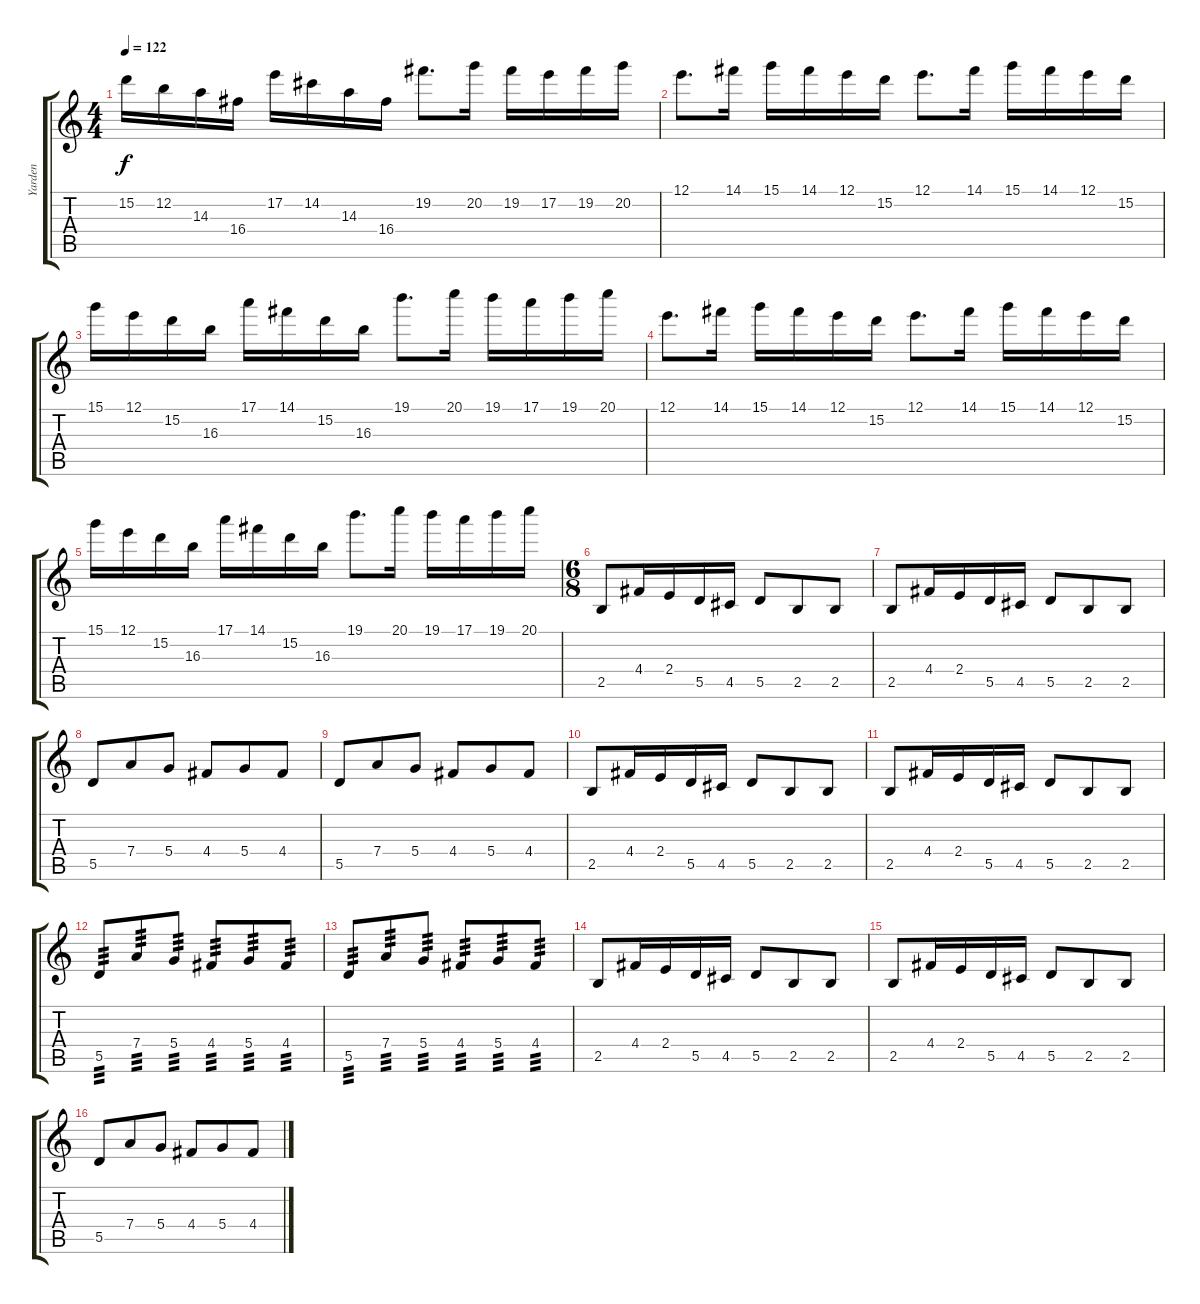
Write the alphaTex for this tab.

\track ("Yarden" "Yarden") {instrument distortionguitar}
\staff {score tabs}
\tuning (E4 B3 G3 D3 A2 E2) {hide}
\ts (4 4)
\tempo 122
\clef g2
\ks c
15.2.16{dy f} 12.2.16 14.3.16 16.4.16 17.2.16 14.2.16 14.3.16 16.4.16 19.2.8{d} 20.2.16 19.2.16 17.2.16 19.2.16 20.2.16 |
12.1.8{d} 14.1.16 15.1.16 14.1.16 12.1.16 15.2.16 12.1.8{d} 14.1.16 15.1.16 14.1.16 12.1.16 15.2.16 |
15.1.16 12.1.16 15.2.16 16.3.16 17.1.16 14.1.16 15.2.16 16.3.16 19.1.8{d} 20.1.16 19.1.16 17.1.16 19.1.16 20.1.16 |
12.1.8{d} 14.1.16 15.1.16 14.1.16 12.1.16 15.2.16 12.1.8{d} 14.1.16 15.1.16 14.1.16 12.1.16 15.2.16 |
15.1.16 12.1.16 15.2.16 16.3.16 17.1.16 14.1.16 15.2.16 16.3.16 19.1.8{d} 20.1.16 19.1.16 17.1.16 19.1.16 20.1.16 |
\ts (6 8)
2.5.8 4.4.16 2.4.16 5.5.16 4.5.16 5.5.8 2.5.8 2.5.8 |
2.5.8 4.4.16 2.4.16 5.5.16 4.5.16 5.5.8 2.5.8 2.5.8 |
5.5.8 7.4.8 5.4.8 4.4.8 5.4.8 4.4.8 |
5.5.8 7.4.8 5.4.8 4.4.8 5.4.8 4.4.8 |
2.5.8 4.4.16 2.4.16 5.5.16 4.5.16 5.5.8 2.5.8 2.5.8 |
2.5.8 4.4.16 2.4.16 5.5.16 4.5.16 5.5.8 2.5.8 2.5.8 |
5.5.8{tp 3} 7.4.8{tp 3} 5.4.8{tp 3} 4.4.8{tp 3} 5.4.8{tp 3} 4.4.8{tp 3} |
5.5.8{tp 3} 7.4.8{tp 3} 5.4.8{tp 3} 4.4.8{tp 3} 5.4.8{tp 3} 4.4.8{tp 3} |
2.5.8 4.4.16 2.4.16 5.5.16 4.5.16 5.5.8 2.5.8 2.5.8 |
2.5.8 4.4.16 2.4.16 5.5.16 4.5.16 5.5.8 2.5.8 2.5.8 |
5.5.8 7.4.8 5.4.8 4.4.8 5.4.8 4.4.8
